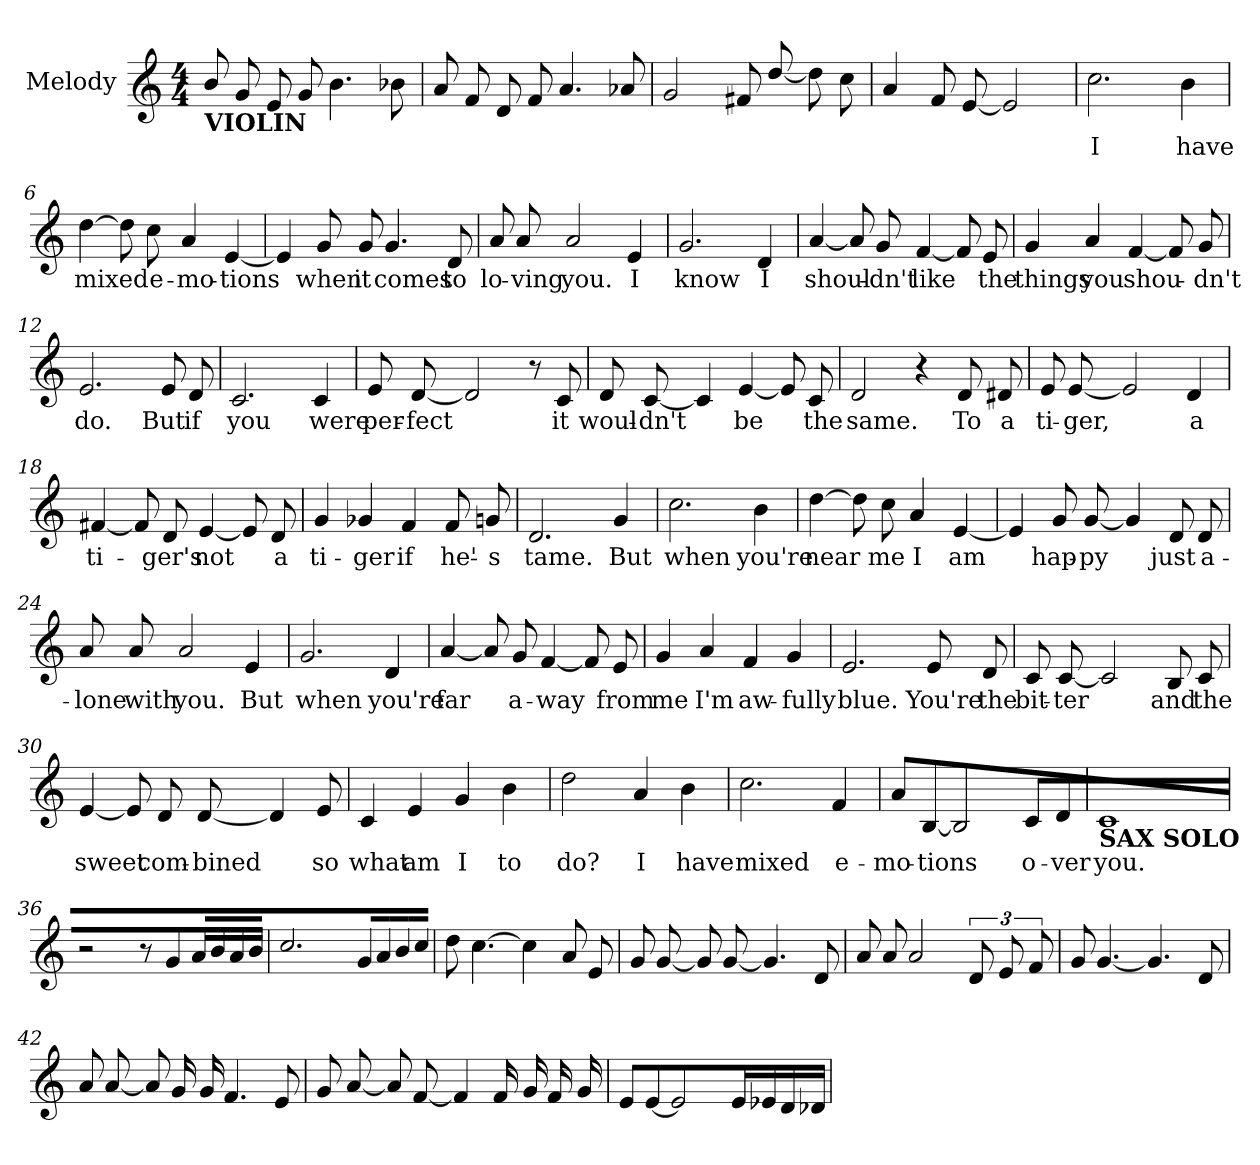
**kern	**text
*part1	*part1
*staff1	*staff1
*I"Melody	*
*clefG2	*
*k[]	*
*M4/4	*
=1	=1
!LO:TX:b:B:t=VIOLIN	!
8b/L	.
8g/	.
8e/L	.
8g/	.
4.b\	.
8b-X\	.
=2	=2
8a/L	.
8f/	.
8d/L	.
8f/	.
4.a/	.
8a-X/	.
=3	=3
2g/	.
8f#X/L	.
[>8dd/	.
8dd\L]	.
8cc\	.
=4	=4
4a/	.
8f/L	.
[<8e/	.
2e/]	.
=5	=5
2.cc\	I
4b\	have
!!LO:LB:g=z
=6	=6
[>4dd\	mixed
8dd\L]	.
8cc\	e-
4a/	mo-
[<4e/	tions
=7	=7
4e/]	.
8g/L	when
8g/	it
4.g/	comes
8d/	to
=8	=8
8a/L	lo-
8a/	ving
2a/	you.
4e/	I
=9	=9
2.g/	know
4d/	I
=10	=10
[<4a/	shoul-
8a/L]	.
8g/	dn't
[<4f/	like
8f/L]	.
8e/	the
!!LO:LB:g=z
=11	=11
4g/	things
4a/	you
[<4f/	shou-
8f/L]	.
8g/	dn't
=12	=12
2.e/	do.
8e/L	But
8d/	if
=13	=13
2.c/	you
4c/	were
=14	=14
8e/L	per-
[<8d/	fect
2d/]	.
8r	.
8c/	it
=15	=15
8d/L	woul-
[<8c/	dn't
4c/]	.
[<4e/	be
8e/L]	.
8c/	the
!!LO:LB:g=z
=16	=16
2d/	same.
4r	.
8d/L	To
8d#X/	a
=17	=17
8e/L	ti-
[<8e/	ger,
2e/]	.
4d/	a
=18	=18
[<4f#X/	ti-
8f#/L]	.
8d/	ger's
[<4e/	not
8e/L]	.
8d/	a
=19	=19
4g/	ti-
4g-X/	ger
4f/	if
8f/L	he'-
8gn/	s
=20	=20
2.d/	tame.
4g/	But
!!LO:LB:g=z
=21	=21
2.cc\	when
4b\	you're
=22	=22
[>4dd\	near
8dd\L]	.
8cc\	me
4a/	I
[<4e/	am
=23	=23
4e/]	.
8g/L	hap-
[<8g/	py
4g/]	.
8d/L	just
8d/	a-
=24	=24
8a/L	lone
8a/	with
2a/	you.
4e/	But
=25	=25
2.g/	when
4d/	you're
!!LO:LB:g=z
=26	=26
[<4a/	far
8a/L]	.
8g/	a-
[<4f/	way
8f/L]	.
8e/	from
=27	=27
4g/	me
4a/	I'm
4f/	aw-
4g/	fully
=28	=28
2.e/	blue.
8e/L	You're
8d/	the
=29	=29
8c/L	bit-
[<8c/	ter
2c/]	.
8B/L	and
8c/	the
!!LO:LB:g=z
=30	=30
[<4e/	sweet
8e/L]	.
8d/	com-
[<8d/	bined
4d/]	.
8e/	so
=31	=31
4c/	what
4e/	am
4g/	I
4b\	to
=32	=32
2dd\	do?
4a/	I
4b\	have
=33	=33
2.cc\	mixed
4f/	e-
=34	=34
8a/L	mo-
[<8B/	tions
2B/]	.
8c/L	o-
8d/	ver
!!LO:LB:g=z
=35	=35
!LO:TX:b:B:t=SAX SOLO	!
1c	you.
=36	=36
2r	.
8r	.
8g/	.
16a/LL	.
16b/J	.
16a/J	.
16b/J	.
=37	=37
2.cc\	.
16g/LL	.
16a/J	.
16b/J	.
16cc/J	.
=38	=38
8dd\	.
[>4.cc\	.
4cc\]	.
8a/L	.
8e/	.
=39	=39
8g/L	.
[<8g/	.
8g/L]	.
[<8g/	.
4.g/]	.
8d/	.
!!LO:LB:g=z
=40	=40
8a/L	.
8a/	.
2a/	.
12d/L	.
12e/	.
12f/	.
=41	=41
8g/	.
[<4.g/	.
4.g/]	.
8d/	.
=42	=42
8a/L	.
[<8a/	.
8a/L]	.
16g/L	.
16g/J	.
4.f/	.
8e/	.
=43	=43
8g/L	.
[<8a/	.
8a/L]	.
[<8f/	.
4f/]	.
16f/LL	.
16g/J	.
16f/J	.
16g/J	.
!!LO:PB:g=z
=44	=44
8e/L	.
[<8e/	.
2e/]	.
16e/LL	.
16e-X/J	.
16d/J	.
16d-X/J	.
=	=
*-	*-
